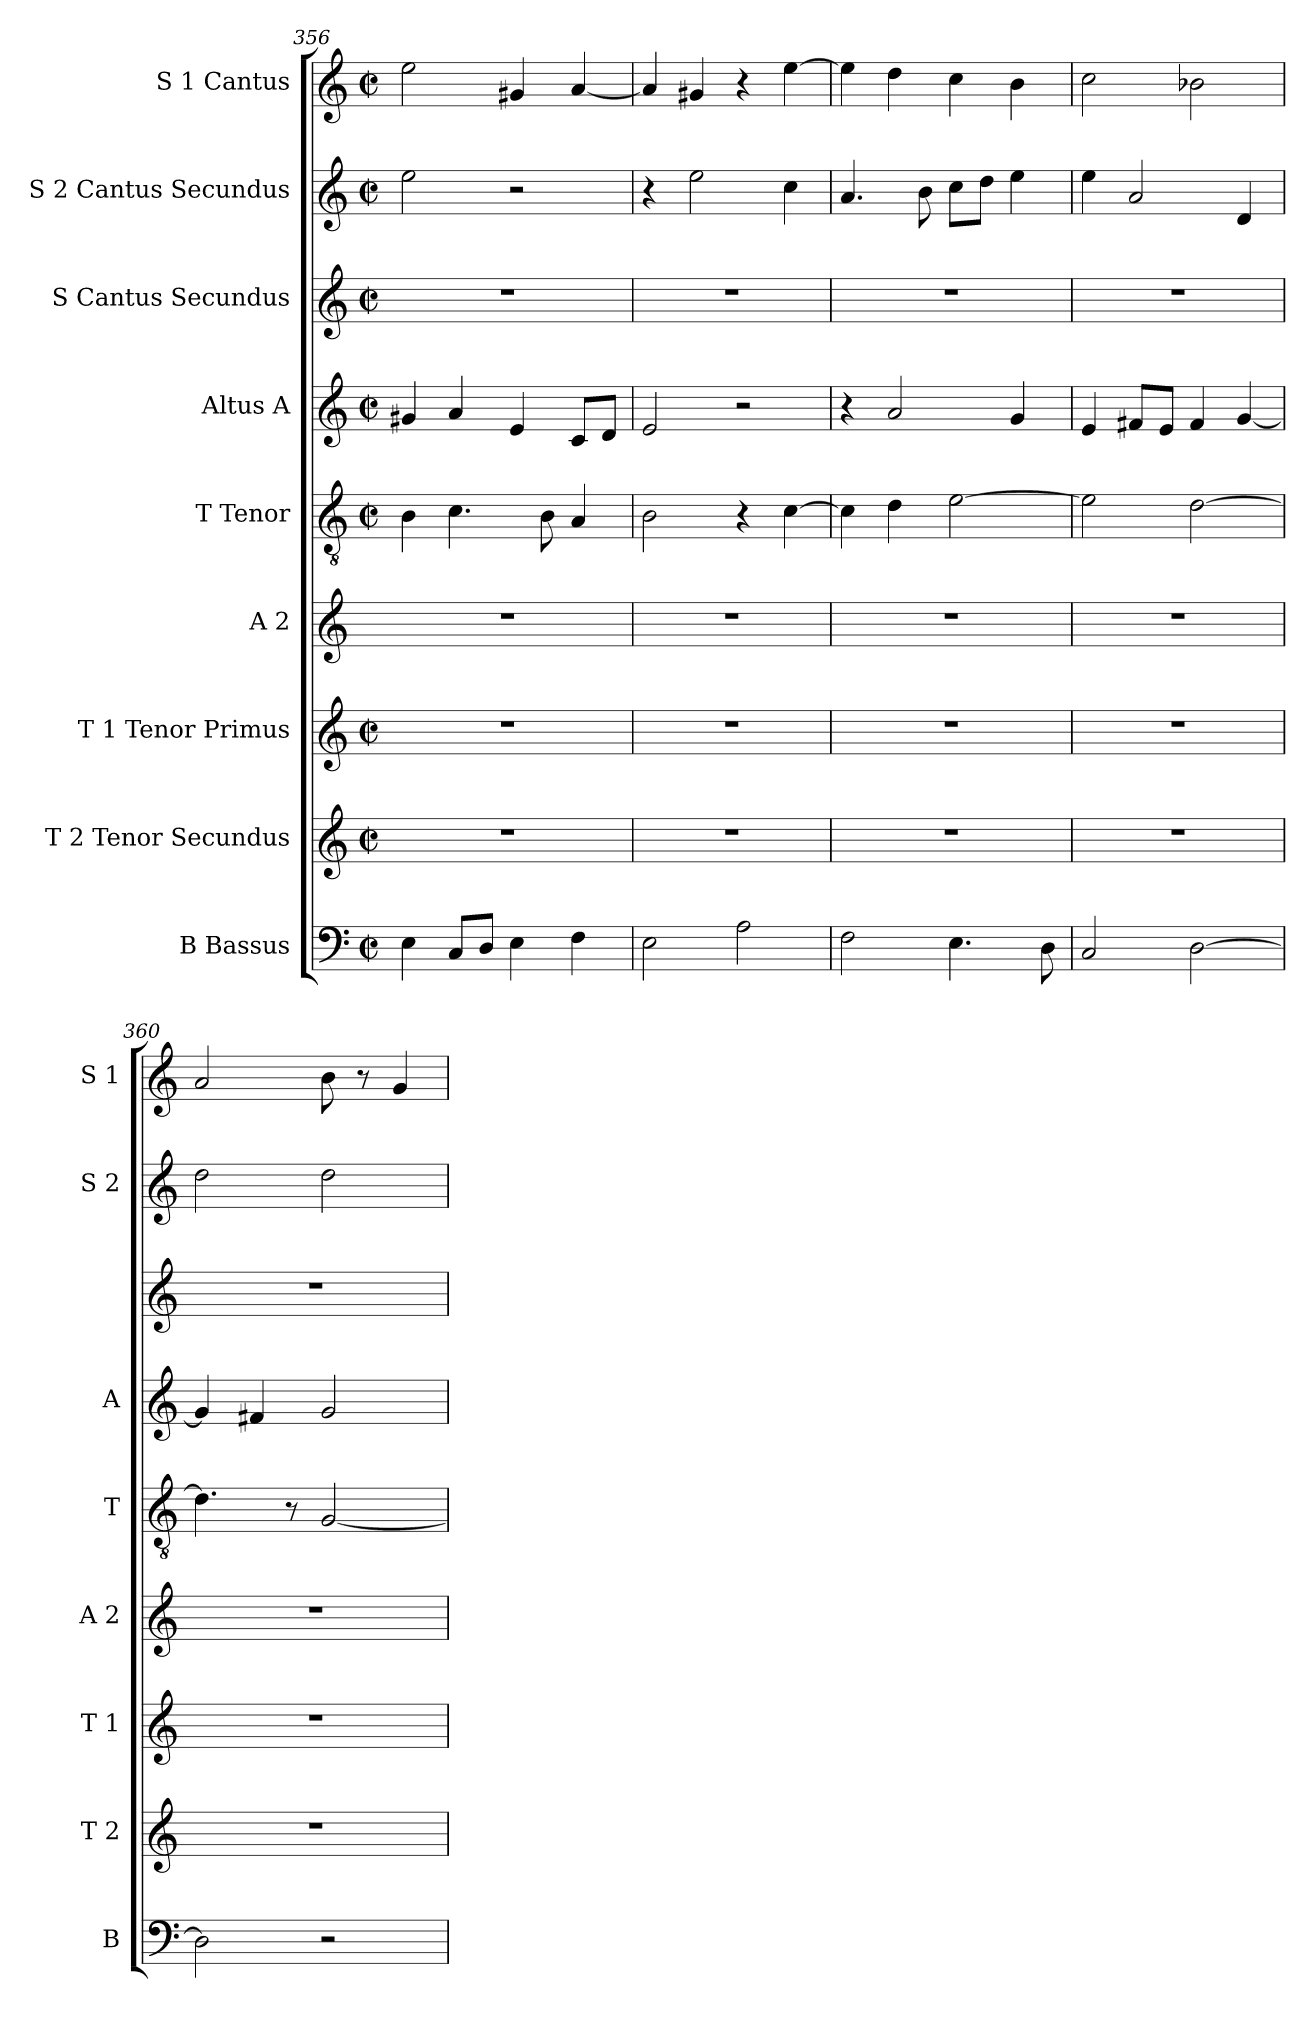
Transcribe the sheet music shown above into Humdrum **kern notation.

**kern	**kern	**kern	**kern	**kern	**kern	**kern	**kern	**kern
*part9	*part8	*part7	*part6	*part5	*part4	*part3	*part2	*part1
*staff9	*staff8	*staff7	*staff6	*staff5	*staff4	*staff3	*staff2	*staff1
*I"B Bassus	*I"T 2 Tenor Secundus	*I"T 1 Tenor Primus	*I"A 2	*I"T Tenor	*I"Altus A	*I"S Cantus Secundus	*I"S 2 Cantus Secundus	*I"S 1 Cantus
*I'B	*I'T 2	*I'T 1	*I'A 2	*I'T	*I'A	*	*I'S 2	*I'S 1
*clefF4	*clefG2	*clefG2	*clefG2	*clefGv2	*clefG2	*clefG2	*clefG2	*clefG2
*k[]	*k[]	*k[]	*k[]	*k[]	*k[]	*k[]	*k[]	*k[]
*C:	*C:	*C:	*C:	*C:	*C:	*C:	*C:	*C:
*M2/2	*M2/2	*M2/2	*	*M2/2	*M2/2	*M2/2	*M2/2	*M2/2
*met(c|)	*met(c|)	*met(c|)	*	*met(c|)	*met(c|)	*met(c|)	*met(c|)	*met(c|)
=356	=356	=356	=356	=356	=356	=356	=356	=356
4E\	1r	1r	1r	4B\	4g#X/	1r	2ee\	2ee\
8C/L	.	.	.	4.c\	4a/	.	.	.
8D/J	.	.	.	.	.	.	.	.
4E\	.	.	.	.	4e/	.	2r	4g#X/
.	.	.	.	8B\	.	.	.	.
4F\	.	.	.	4A/	8c/L	.	.	[<4a/
.	.	.	.	.	8d/J	.	.	.
=357	=357	=357	=357	=357	=357	=357	=357	=357
2E\	1r	1r	1r	2B\	2e/	1r	4r	4a/]
.	.	.	.	.	.	.	2ee\	4g#X/
2A\	.	.	.	4r	2r	.	.	4r
.	.	.	.	[>4c\	.	.	4cc\	[>4ee\
=358	=358	=358	=358	=358	=358	=358	=358	=358
2F\	1r	1r	1r	4c\]	4r	1r	4.a/	4ee\]
.	.	.	.	4d\	2a/	.	.	4dd\
.	.	.	.	.	.	.	8b\	.
4.E\	.	.	.	[>2e\	.	.	8cc\L	4cc\
.	.	.	.	.	.	.	8dd\J	.
.	.	.	.	.	4g/	.	4ee\	4b\
8D\	.	.	.	.	.	.	.	.
=359	=359	=359	=359	=359	=359	=359	=359	=359
2C/	1r	1r	1r	2e\]	4e/	1r	4ee\	2cc\
.	.	.	.	.	8f#X/L	.	2a/	.
.	.	.	.	.	8e/J	.	.	.
[>2D\	.	.	.	[>2d\	4f#/	.	.	2b-X\
.	.	.	.	.	[>4g/	.	4d/	.
!!LO:PB:g=z
=360	=360	=360	=360	=360	=360	=360	=360	=360
2D\]	1r	1r	1r	4.d\]	4g/]	1r	2dd\	2a/
.	.	.	.	.	4f#X/	.	.	.
.	.	.	.	8r	.	.	.	.
2r	.	.	.	[<2G/	2g/	.	2dd\	8b\
.	.	.	.	.	.	.	.	8r
.	.	.	.	.	.	.	.	4g/
=	=	=	=	=	=	=	=	=
*-	*-	*-	*-	*-	*-	*-	*-	*-
